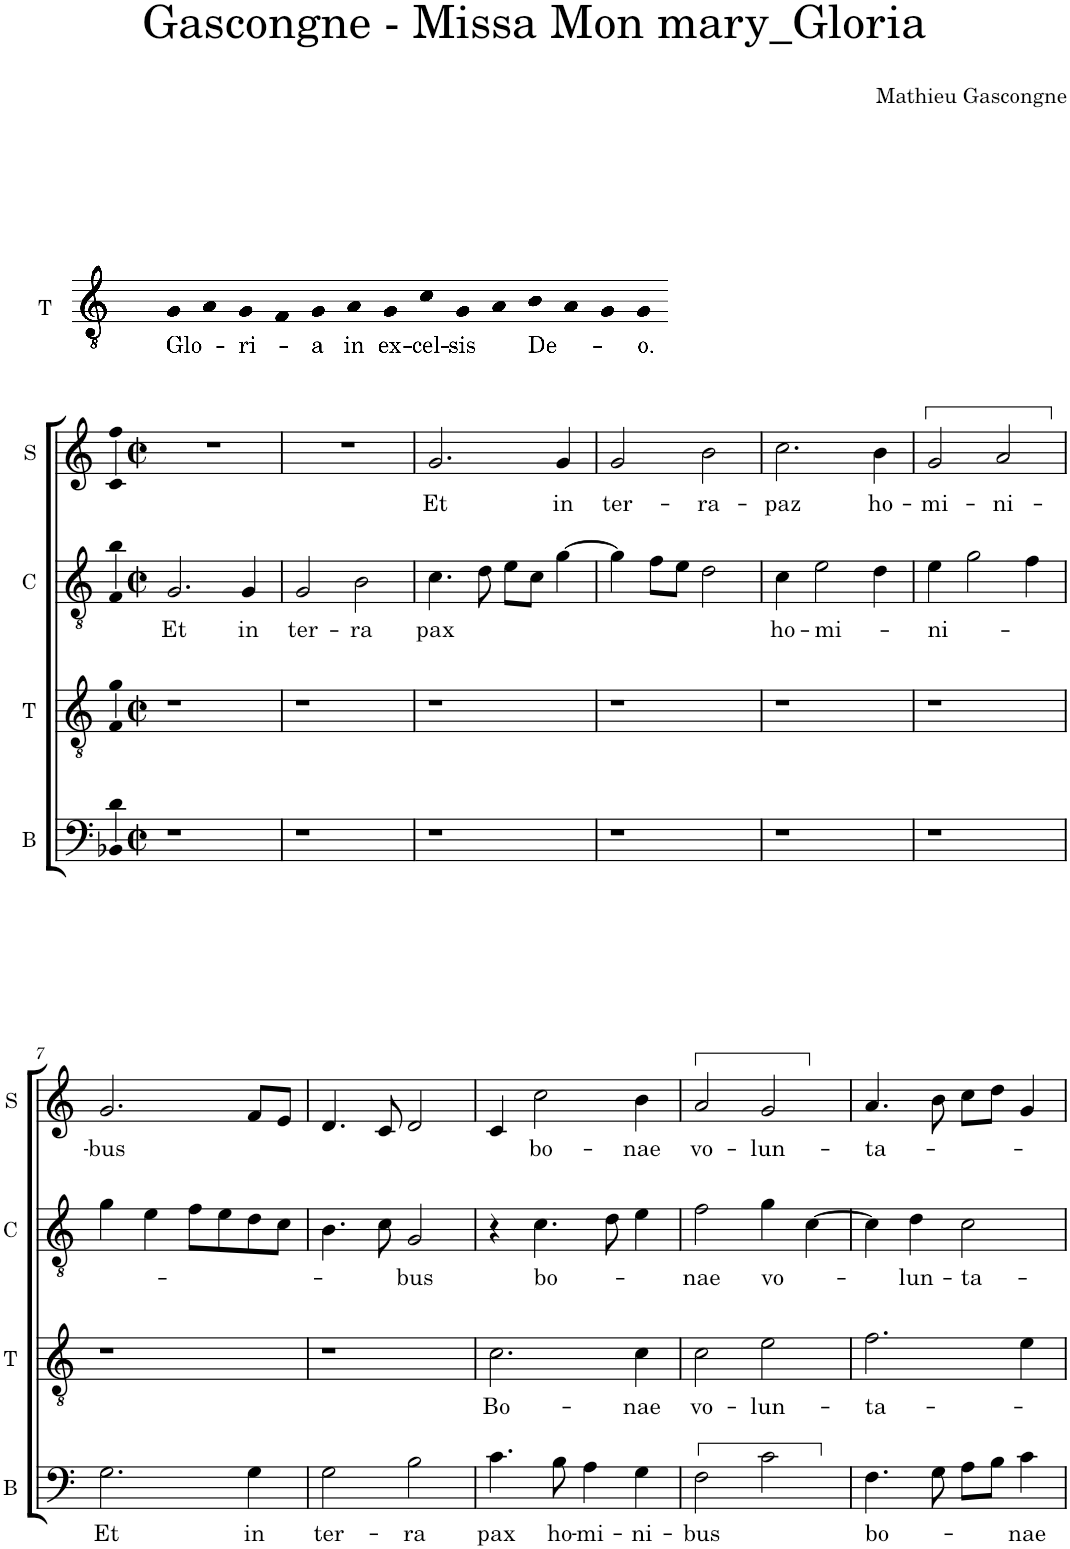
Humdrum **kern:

**kern	**text	**kern	**text	**kern	**text	**kern	**text
*part4	*part4	*part3	*part3	*part2	*part2	*part1	*part1
*staff4	*staff4	*staff3	*staff3	*staff2	*staff2	*staff1	*staff1
*I"B	*	*I"T	*	*I"C	*	*I"S	*
*I'B	*	*I'T	*	*I'C	*	*I'S	*
*clefF4	*	*clefGv2	*	*clefGv2	*	*clefG2	*
*	*	*	*	*Trd4c7	*	*	*
*k[]	*	*k[]	*	*k[]	*	*k[]	*
*M2/2	*	*M2/2	*	*M2/2	*	*M2/2	*
*met(c|)	*	*met(c|)	*	*met(c|)	*	*met(c|)	*
=1	=1	=1	=1	=1	=1	=1	=1
!	!	!LO:TX:a:t=T	!	!	!	!	!
!	!	!	!	!	!LO:LY:b	!	!
1r	.	1r	.	2.G/	Et	1r	.
!	!	!	!	!	!LO:LY:b	!	!
.	.	.	.	4G/	in	.	.
=2	=2	=2	=2	=2	=2	=2	=2
!	!	!	!	!	!LO:LY:b	!	!
1r	.	1r	.	2G/	ter-	1r	.
!	!	!	!	!	!LO:LY:b	!	!
.	.	.	.	2B\	-ra	.	.
=3	=3	=3	=3	=3	=3	=3	=3
!	!	!	!	!	!LO:LY:b	!	!LO:LY:b
1r	.	1r	.	4.c\	pax	2.g/	Et
.	.	.	.	8d\	.	.	.
.	.	.	.	8e\L	.	.	.
.	.	.	.	8c\J	.	.	.
!	!	!	!	!	!	!	!LO:LY:b
.	.	.	.	[4g\	.	4g/	in
=4	=4	=4	=4	=4	=4	=4	=4
!	!	!	!	!	!	!	!LO:LY:b
1r	.	1r	.	4g\]	.	2g/	ter-
.	.	.	.	8f\L	.	.	.
.	.	.	.	8e\J	.	.	.
!	!	!	!	!	!	!	!LO:LY:b
.	.	.	.	2d\	.	2b\	-ra-
=5	=5	=5	=5	=5	=5	=5	=5
!	!	!	!	!	!LO:LY:b	!	!LO:LY:b
1r	.	1r	.	4c\	ho-	2.cc\	-paz
!	!	!	!	!	!LO:LY:b	!	!
.	.	.	.	2e\	-mi-	.	.
!	!	!	!	!	!	!	!LO:LY:b
.	.	.	.	4d\	.	4b\	ho-
=6	=6	=6	=6	=6	=6	=6	=6
!	!	!	!	!	!LO:LY:b	!	!LO:LY:b
1r	.	1r	.	4e\	-ni-	2g/	-mi-
.	.	.	.	2g\	.	.	.
!	!	!	!	!	!	!	!LO:LY:b
.	.	.	.	.	.	2a/	-ni-
.	.	.	.	4f\	.	.	.
!!LO:LB:g=z
=7	=7	=7	=7	=7	=7	=7	=7
!	!LO:LY:b	!	!	!	!	!	!LO:LY:b
2.G\	Et	1r	.	4g\	.	2.g/	-bus
.	.	.	.	4e\	.	.	.
.	.	.	.	8f\L	.	.	.
.	.	.	.	8e\	.	.	.
!	!LO:LY:b	!	!	!	!	!	!
4G\	in	.	.	8d\	.	8f/L	.
.	.	.	.	8c\J	.	8e/J	.
=8	=8	=8	=8	=8	=8	=8	=8
!	!LO:LY:b	!	!	!	!	!	!
2G\	ter-	1r	.	4.B\	.	4.d/	.
.	.	.	.	8c\	.	8c/	.
!	!LO:LY:b	!	!	!	!LO:LY:b	!	!
2B\	-ra	.	.	2G/	-bus	2d/	.
=9	=9	=9	=9	=9	=9	=9	=9
!	!LO:LY:b	!	!LO:LY:b	!	!	!	!
4.c\	pax	2.c\	Bo-	4r	.	4c/	.
!	!	!	!	!	!LO:LY:b	!	!LO:LY:b
.	.	.	.	4.c\	bo-	2cc\	bo-
!	!LO:LY:b	!	!	!	!	!	!
8B\	ho-	.	.	.	.	.	.
!	!LO:LY:b	!	!	!	!	!	!
4A\	-mi-	.	.	.	.	.	.
.	.	.	.	8d\	.	.	.
!	!LO:LY:b	!	!LO:LY:b	!	!	!	!LO:LY:b
4G\	-ni-	4c\	-nae	4e\	.	4b\	-nae
=10	=10	=10	=10	=10	=10	=10	=10
!	!LO:LY:b	!	!LO:LY:b	!	!LO:LY:b	!	!LO:LY:b
2F\	-bus	2c\	vo-	2f\	-nae	2a/	vo-
!	!	!	!LO:LY:b	!	!LO:LY:b	!	!LO:LY:b
2c\	.	2e\	-lun-	4g\	vo-	2g/	-lun-
.	.	.	.	[4c\	.	.	.
=11	=11	=11	=11	=11	=11	=11	=11
!	!LO:LY:b	!	!LO:LY:b	!	!	!	!LO:LY:b
4.F\	bo-	2.f\	-ta-	4c\]	.	4.a/	-ta-
!	!	!	!	!	!LO:LY:b	!	!
.	.	.	.	4d\	-lun-	.	.
8G\	.	.	.	.	.	8b\	.
!	!	!	!	!	!LO:LY:b	!	!
8A\L	.	.	.	2c\	-ta-	8cc\L	.
8B\J	.	.	.	.	.	8dd\J	.
!	!LO:LY:b	!	!	!	!	!	!
4c\	-nae	4e\	.	.	.	4g/	.
=	=	=	=	=	=	=	=
*-	*-	*-	*-	*-	*-	*-	*-
